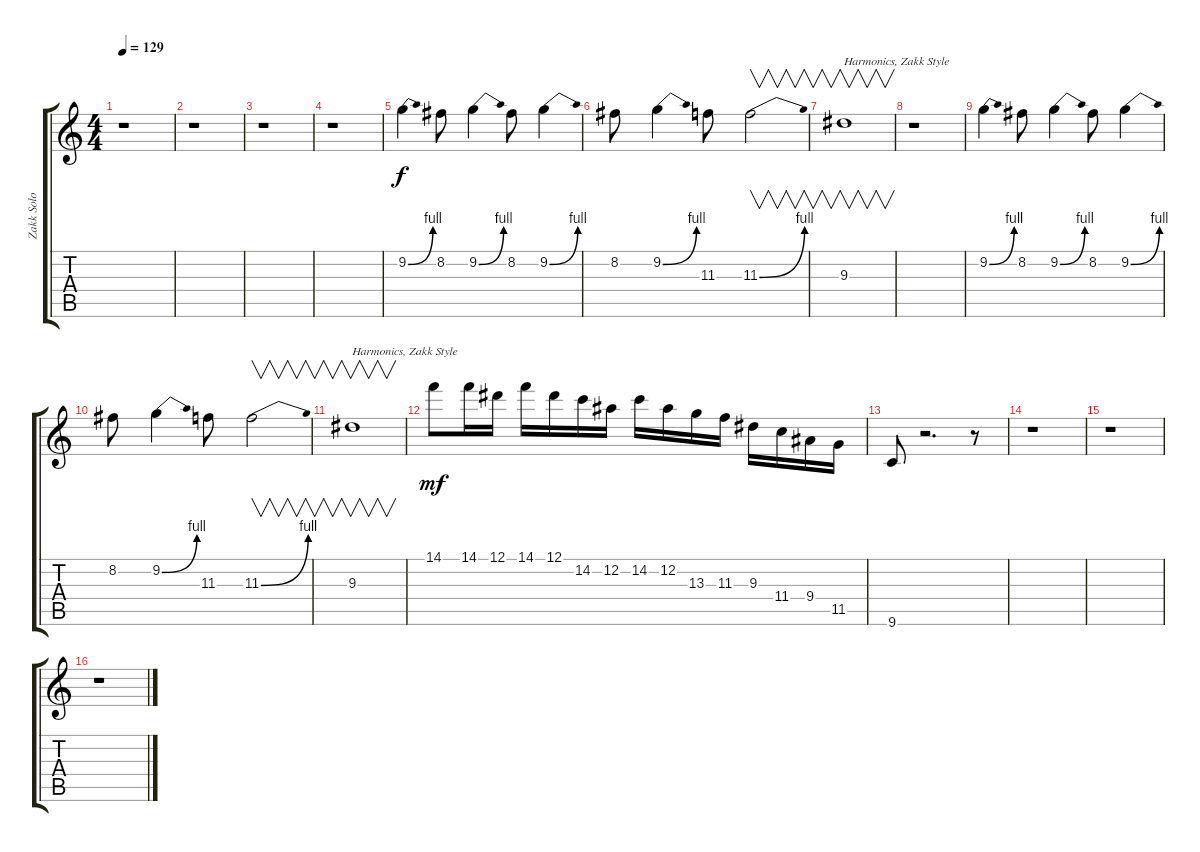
\track ("Zakk Solo" "Zakk Solo") {instrument overdrivenguitar}
\staff {score tabs}
\tuning (Eb4 Bb3 Gb3 Db3 Ab2 Eb2) {hide}
\ts (4 4)
\tempo 129
\clef g2
\ks c
r.1{dy f} |
r.1 |
r.1 |
r.1 |
9.2{be (bend 0 0 60 4)}.4 8.2.8 9.2{be (bend 0 0 60 4)}.4 8.2.8 9.2{be (bend 0 0 60 4)}.4 |
8.2.8 9.2{be (bend 0 0 60 4)}.4 11.3.8 11.3{be (bend 0 0 60 4)}.2{v} |
9.3.1{v txt "Harmonics, Zakk Style"} |
r.1 |
9.2{be (bend 0 0 60 4)}.4 8.2.8 9.2{be (bend 0 0 60 4)}.4 8.2.8 9.2{be (bend 0 0 60 4)}.4 |
8.2.8 9.2{be (bend 0 0 60 4)}.4 11.3.8 11.3{be (bend 0 0 60 4)}.2{v} |
9.3.1{v txt "Harmonics, Zakk Style"} |
14.1.8{dy mf} 14.1.16 12.1.16 14.1.16 12.1.16 14.2.16 12.2.16 14.2.16 12.2.16 13.3.16 11.3.16 9.3.16 11.4.16 9.4.16 11.5.16 |
9.6.8 r.2{d} r.8 |
r.1 |
r.1 |
r.1
